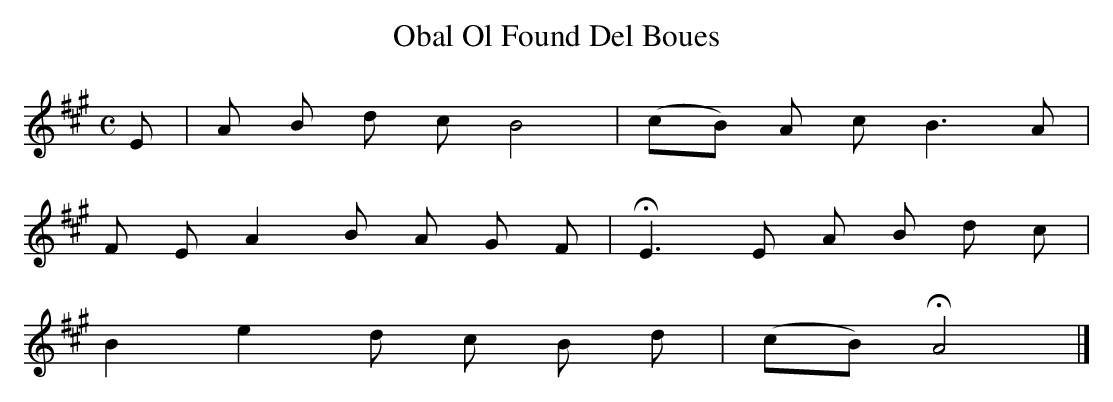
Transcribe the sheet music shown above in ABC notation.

X:1
T:Obal Ol Found Del Boues
M:C
L:1/8
K:A
E | A B d c B4 | (cB) A c B3 A |
F E A2 B A G F | !fermata!E3 E A B d c |
B2 e2 d c B d | (cB) !fermata! A4 |]
